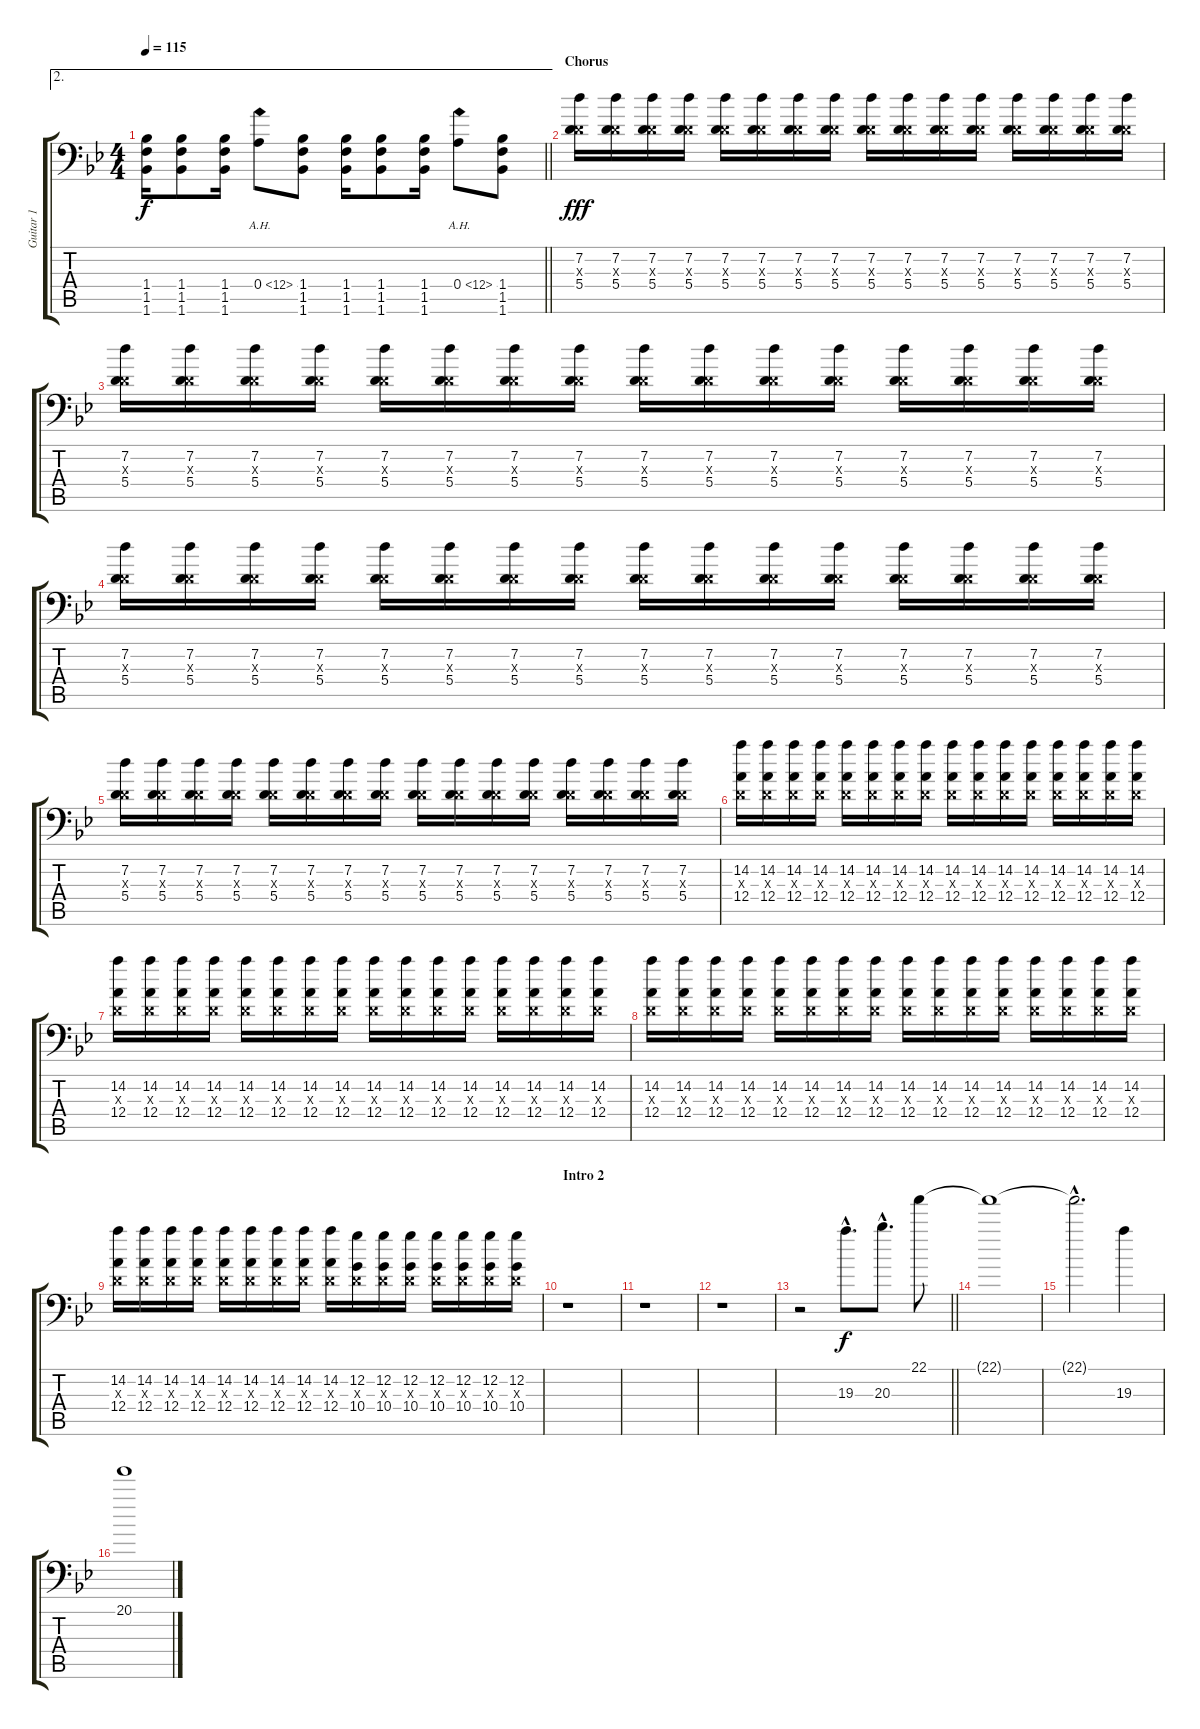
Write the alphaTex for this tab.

\track ("Guitar 1" "Guitar 1") {instrument distortionguitar}
\staff {score tabs}
\tuning (B3 G3 D3 A2 E2 A1) {hide}
\ae 2
\ts (4 4)
\tempo 115
\clef f4
\barLineRight lightlight
\ks bb
(1.4 1.5 1.6).16{dy f} (1.4 1.5 1.6).8 (1.4 1.5 1.6).16 0.4{ah 12}.8{instrument guitarharmonics} (1.4 1.5 1.6).8{instrument distortionguitar} (1.4 1.5 1.6).16 (1.4 1.5 1.6).8 (1.4 1.5 1.6).16 0.4{ah 12}.8{instrument guitarharmonics} (1.4 1.5 1.6).8{instrument distortionguitar} |
\section ("" "Chorus")
(7.2 0.3{x} 5.4).16{dy fff} (7.2 0.3{x} 5.4).16 (7.2 0.3{x} 5.4).16 (7.2 0.3{x} 5.4).16 (7.2 0.3{x} 5.4).16 (7.2 0.3{x} 5.4).16 (7.2 0.3{x} 5.4).16 (7.2 0.3{x} 5.4).16 (7.2 0.3{x} 5.4).16 (7.2 0.3{x} 5.4).16 (7.2 0.3{x} 5.4).16 (7.2 0.3{x} 5.4).16 (7.2 0.3{x} 5.4).16 (7.2 0.3{x} 5.4).16 (7.2 0.3{x} 5.4).16 (7.2 0.3{x} 5.4).16 |
(7.2 0.3{x} 5.4).16 (7.2 0.3{x} 5.4).16 (7.2 0.3{x} 5.4).16 (7.2 0.3{x} 5.4).16 (7.2 0.3{x} 5.4).16 (7.2 0.3{x} 5.4).16 (7.2 0.3{x} 5.4).16 (7.2 0.3{x} 5.4).16 (7.2 0.3{x} 5.4).16 (7.2 0.3{x} 5.4).16 (7.2 0.3{x} 5.4).16 (7.2 0.3{x} 5.4).16 (7.2 0.3{x} 5.4).16 (7.2 0.3{x} 5.4).16 (7.2 0.3{x} 5.4).16 (7.2 0.3{x} 5.4).16 |
(7.2 0.3{x} 5.4).16 (7.2 0.3{x} 5.4).16 (7.2 0.3{x} 5.4).16 (7.2 0.3{x} 5.4).16 (7.2 0.3{x} 5.4).16 (7.2 0.3{x} 5.4).16 (7.2 0.3{x} 5.4).16 (7.2 0.3{x} 5.4).16 (7.2 0.3{x} 5.4).16 (7.2 0.3{x} 5.4).16 (7.2 0.3{x} 5.4).16 (7.2 0.3{x} 5.4).16 (7.2 0.3{x} 5.4).16 (7.2 0.3{x} 5.4).16 (7.2 0.3{x} 5.4).16 (7.2 0.3{x} 5.4).16 |
(7.2 0.3{x} 5.4).16 (7.2 0.3{x} 5.4).16 (7.2 0.3{x} 5.4).16 (7.2 0.3{x} 5.4).16 (7.2 0.3{x} 5.4).16 (7.2 0.3{x} 5.4).16 (7.2 0.3{x} 5.4).16 (7.2 0.3{x} 5.4).16 (7.2 0.3{x} 5.4).16 (7.2 0.3{x} 5.4).16 (7.2 0.3{x} 5.4).16 (7.2 0.3{x} 5.4).16 (7.2 0.3{x} 5.4).16 (7.2 0.3{x} 5.4).16 (7.2 0.3{x} 5.4).16 (7.2 0.3{x} 5.4).16 |
(14.2 0.3{x} 12.4).16 (14.2 0.3{x} 12.4).16 (14.2 0.3{x} 12.4).16 (14.2 0.3{x} 12.4).16 (14.2 0.3{x} 12.4).16 (14.2 0.3{x} 12.4).16 (14.2 0.3{x} 12.4).16 (14.2 0.3{x} 12.4).16 (14.2 0.3{x} 12.4).16 (14.2 0.3{x} 12.4).16 (14.2 0.3{x} 12.4).16 (14.2 0.3{x} 12.4).16 (14.2 0.3{x} 12.4).16 (14.2 0.3{x} 12.4).16 (14.2 0.3{x} 12.4).16 (14.2 0.3{x} 12.4).16 |
(14.2 0.3{x} 12.4).16 (14.2 0.3{x} 12.4).16 (14.2 0.3{x} 12.4).16 (14.2 0.3{x} 12.4).16 (14.2 0.3{x} 12.4).16 (14.2 0.3{x} 12.4).16 (14.2 0.3{x} 12.4).16 (14.2 0.3{x} 12.4).16 (14.2 0.3{x} 12.4).16 (14.2 0.3{x} 12.4).16 (14.2 0.3{x} 12.4).16 (14.2 0.3{x} 12.4).16 (14.2 0.3{x} 12.4).16 (14.2 0.3{x} 12.4).16 (14.2 0.3{x} 12.4).16 (14.2 0.3{x} 12.4).16 |
(14.2 0.3{x} 12.4).16 (14.2 0.3{x} 12.4).16 (14.2 0.3{x} 12.4).16 (14.2 0.3{x} 12.4).16 (14.2 0.3{x} 12.4).16 (14.2 0.3{x} 12.4).16 (14.2 0.3{x} 12.4).16 (14.2 0.3{x} 12.4).16 (14.2 0.3{x} 12.4).16 (14.2 0.3{x} 12.4).16 (14.2 0.3{x} 12.4).16 (14.2 0.3{x} 12.4).16 (14.2 0.3{x} 12.4).16 (14.2 0.3{x} 12.4).16 (14.2 0.3{x} 12.4).16 (14.2 0.3{x} 12.4).16 |
(14.2 0.3{x} 12.4).16 (14.2 0.3{x} 12.4).16 (14.2 0.3{x} 12.4).16 (14.2 0.3{x} 12.4).16 (14.2 0.3{x} 12.4).16 (14.2 0.3{x} 12.4).16 (14.2 0.3{x} 12.4).16 (14.2 0.3{x} 12.4).16 (14.2 0.3{x} 12.4).16 (12.2 0.3{x} 10.4).16 (12.2 0.3{x} 10.4).16 (12.2 0.3{x} 10.4).16 (12.2 0.3{x} 10.4).16 (12.2 0.3{x} 10.4).16 (12.2 0.3{x} 10.4).16 (12.2 0.3{x} 10.4).16 |
\section ("" "Intro 2")
r.1 |
r.1 |
r.1 |
\barLineRight lightlight
r.2 19.3{hac}.8{d dy f} 20.3{hac}.8{d} 22.1.8 |
22.1{t}.1 |
22.1{hac t}.2{d} 19.3.4 |
20.1.1
